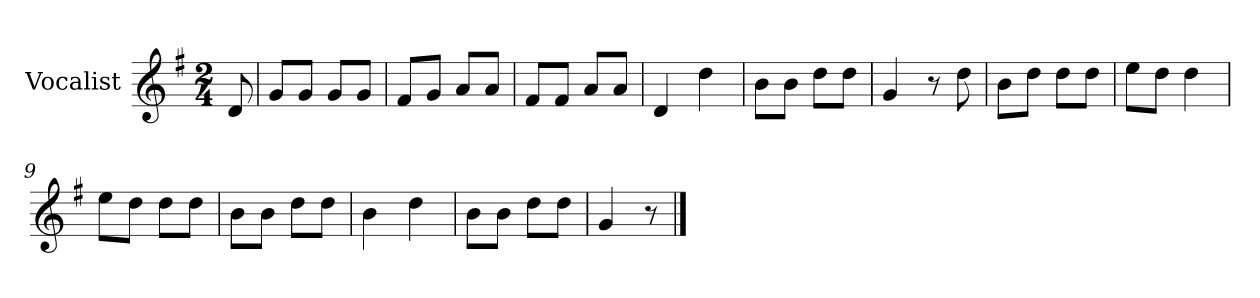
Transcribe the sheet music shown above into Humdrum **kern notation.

**kern
*part1
*staff1
*I"Vocalist
*k[f#]
*G:
*M2/4
=
8d
=1
8gL
8gJ
8gL
8gJ
=2
8f#L
8gJ
8aL
8aJ
=3
8f#L
8f#J
8aL
8aJ
=4
4d
4dd
=5
8bL
8bJ
8ddL
8ddJ
=6
4g
8r
8dd
=7
8bL
8ddJ
8ddL
8ddJ
=8
8eeL
8ddJ
4dd
=9
8eeL
8ddJ
8ddL
8ddJ
=10
8bL
8bJ
8ddL
8ddJ
=11
4b
4dd
=12
8bL
8bJ
8ddL
8ddJ
=13
4g
8r
==
*-
